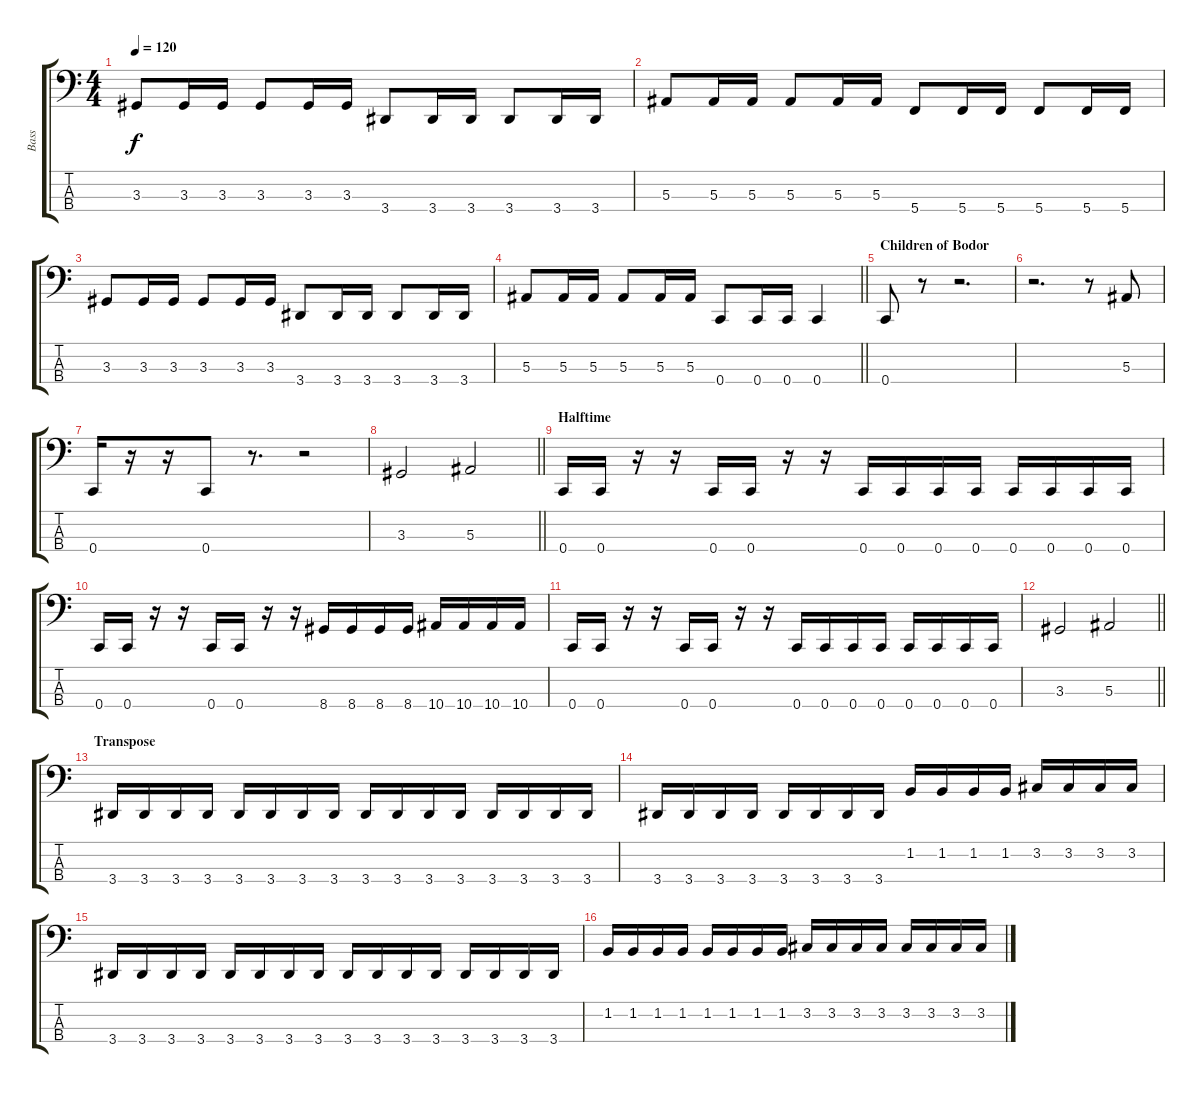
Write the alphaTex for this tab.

\track ("Bass" "Bass") {instrument electricbasspick}
\staff {score tabs}
\tuning (Eb2 Bb1 F1 C1) {hide}
\ts (4 4)
\tempo 120
\clef f4
\ks c
3.3.8{dy f} 3.3.16 3.3.16 3.3.8 3.3.16 3.3.16 3.4.8 3.4.16 3.4.16 3.4.8 3.4.16 3.4.16 |
5.3.8 5.3.16 5.3.16 5.3.8 5.3.16 5.3.16 5.4.8 5.4.16 5.4.16 5.4.8 5.4.16 5.4.16 |
3.3.8 3.3.16 3.3.16 3.3.8 3.3.16 3.3.16 3.4.8 3.4.16 3.4.16 3.4.8 3.4.16 3.4.16 |
\barLineRight lightlight
5.3.8 5.3.16 5.3.16 5.3.8 5.3.16 5.3.16 0.4.8 0.4.16 0.4.16 0.4.4 |
\section ("" "Children of Bodor")
0.4.8 r.8 r.2{d} |
r.2{d} r.8 5.3.8 |
0.4.16 r.16 r.16 0.4.8 r.8{d} r.2 |
\barLineRight lightlight
3.3.2 5.3.2 |
\section ("" "Halftime")
0.4.16 0.4.16 r.16 r.16 0.4.16 0.4.16 r.16 r.16 0.4.16 0.4.16 0.4.16 0.4.16 0.4.16 0.4.16 0.4.16 0.4.16 |
0.4.16 0.4.16 r.16 r.16 0.4.16 0.4.16 r.16 r.16 8.4.16 8.4.16 8.4.16 8.4.16 10.4.16 10.4.16 10.4.16 10.4.16 |
0.4.16 0.4.16 r.16 r.16 0.4.16 0.4.16 r.16 r.16 0.4.16 0.4.16 0.4.16 0.4.16 0.4.16 0.4.16 0.4.16 0.4.16 |
\barLineRight lightlight
3.3.2 5.3.2 |
\section ("" "Transpose")
3.4.16 3.4.16 3.4.16 3.4.16 3.4.16 3.4.16 3.4.16 3.4.16 3.4.16 3.4.16 3.4.16 3.4.16 3.4.16 3.4.16 3.4.16 3.4.16 |
3.4.16 3.4.16 3.4.16 3.4.16 3.4.16 3.4.16 3.4.16 3.4.16 1.2.16 1.2.16 1.2.16 1.2.16 3.2.16 3.2.16 3.2.16 3.2.16 |
3.4.16 3.4.16 3.4.16 3.4.16 3.4.16 3.4.16 3.4.16 3.4.16 3.4.16 3.4.16 3.4.16 3.4.16 3.4.16 3.4.16 3.4.16 3.4.16 |
1.2.16 1.2.16 1.2.16 1.2.16 1.2.16 1.2.16 1.2.16 1.2.16 3.2.16 3.2.16 3.2.16 3.2.16 3.2.16 3.2.16 3.2.16 3.2.16
